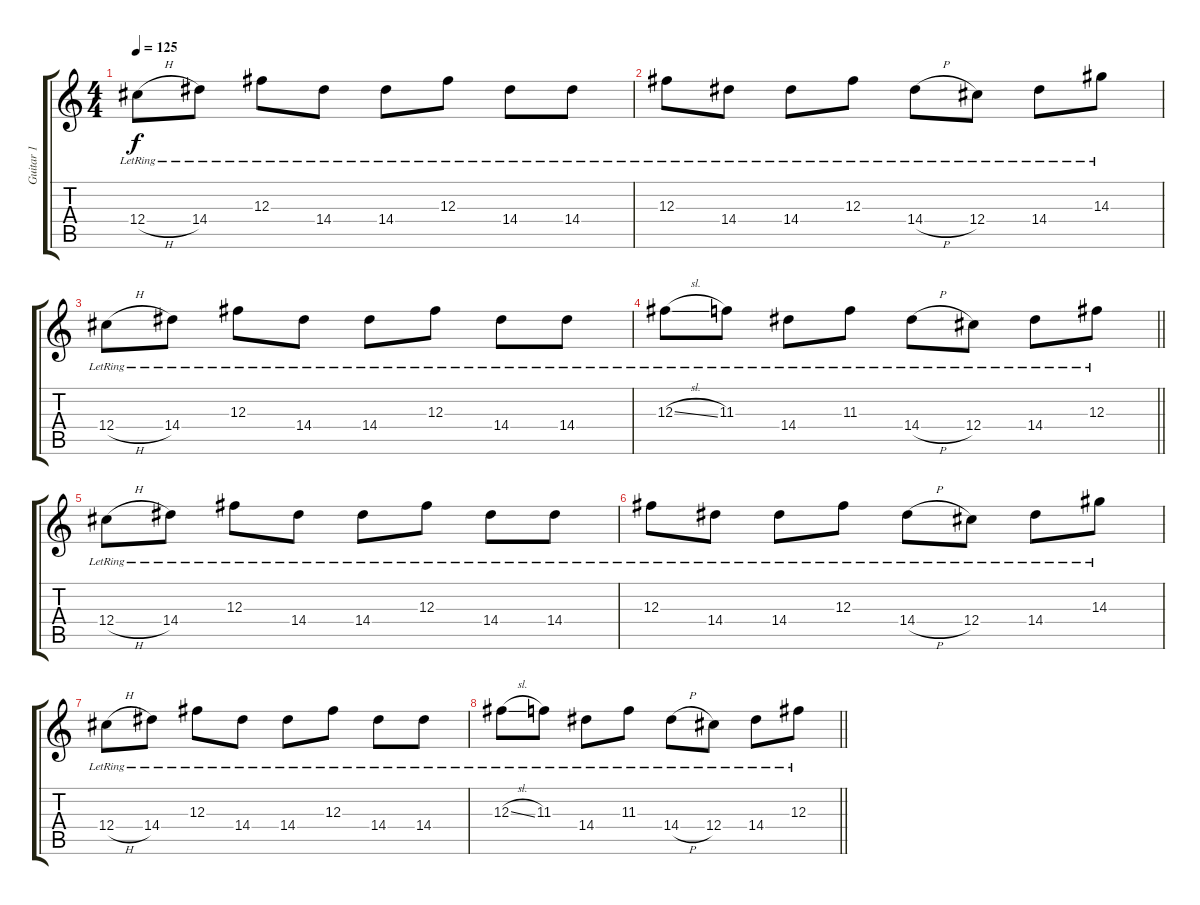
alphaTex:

\track ("Guitar 1" "Guitar 1") {instrument acousticguitarsteel}
\staff {score tabs}
\tuning (Eb4 Bb3 Gb3 Db3 Ab2 Eb2) {hide}
\ts (4 4)
\section ("" "")
\tempo 125
\clef g2
\ks c
12.4{h lr}.8{dy f} 14.4{lr}.8 12.3{lr}.8 14.4{lr}.8 14.4{lr}.8 12.3{lr}.8 14.4{lr}.8 14.4{lr}.8 |
12.3{lr}.8 14.4{lr}.8 14.4{lr}.8 12.3{lr}.8 14.4{h lr}.8 12.4{lr}.8 14.4{lr}.8 14.3{lr}.8 |
12.4{h lr}.8 14.4{lr}.8 12.3{lr}.8 14.4{lr}.8 14.4{lr}.8 12.3{lr}.8 14.4{lr}.8 14.4{lr}.8 |
\barLineRight lightlight
12.3{sl lr}.8 11.3{lr}.8 14.4{lr}.8 11.3{lr}.8 14.4{h lr}.8 12.4{lr}.8 14.4{lr}.8 12.3{lr}.8 |
12.4{h lr}.8 14.4{lr}.8 12.3{lr}.8 14.4{lr}.8 14.4{lr}.8 12.3{lr}.8 14.4{lr}.8 14.4{lr}.8 |
12.3{lr}.8 14.4{lr}.8 14.4{lr}.8 12.3{lr}.8 14.4{h lr}.8 12.4{lr}.8 14.4{lr}.8 14.3{lr}.8 |
12.4{h lr}.8 14.4{lr}.8 12.3{lr}.8 14.4{lr}.8 14.4{lr}.8 12.3{lr}.8 14.4{lr}.8 14.4{lr}.8 |
\barLineRight lightlight
12.3{sl lr}.8 11.3{lr}.8 14.4{lr}.8 11.3{lr}.8 14.4{h lr}.8 12.4{lr}.8 14.4{lr}.8 12.3{lr}.8
